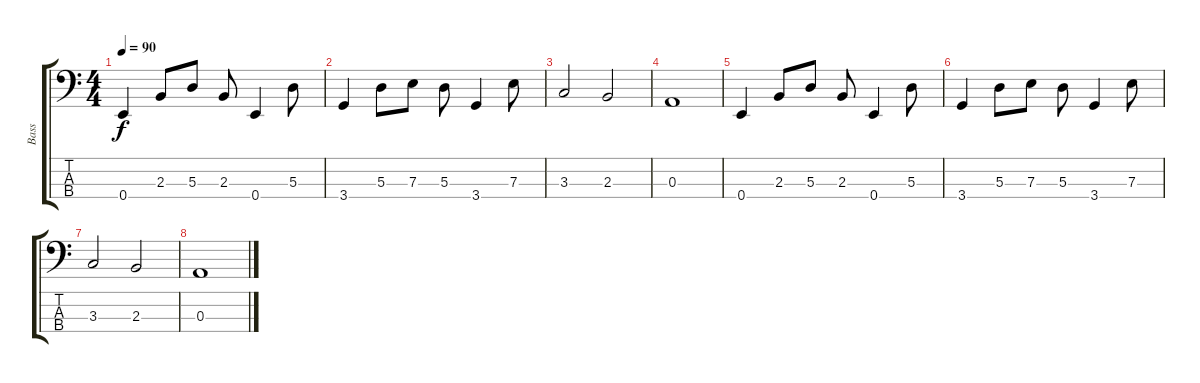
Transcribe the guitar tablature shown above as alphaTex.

\track ("Bass" "Bass") {instrument electricbassfinger}
\staff {score tabs}
\tuning (G2 D2 A1 E1) {hide}
\ts (4 4)
\tempo 90
\clef f4
\ks c
0.4.4{dy f} 2.3.8 5.3.8 2.3.8 0.4.4 5.3.8 |
3.4.4 5.3.8 7.3.8 5.3.8 3.4.4 7.3.8 |
3.3.2 2.3.2 |
0.3.1 |
0.4.4 2.3.8 5.3.8 2.3.8 0.4.4 5.3.8 |
3.4.4 5.3.8 7.3.8 5.3.8 3.4.4 7.3.8 |
3.3.2 2.3.2 |
0.3.1
